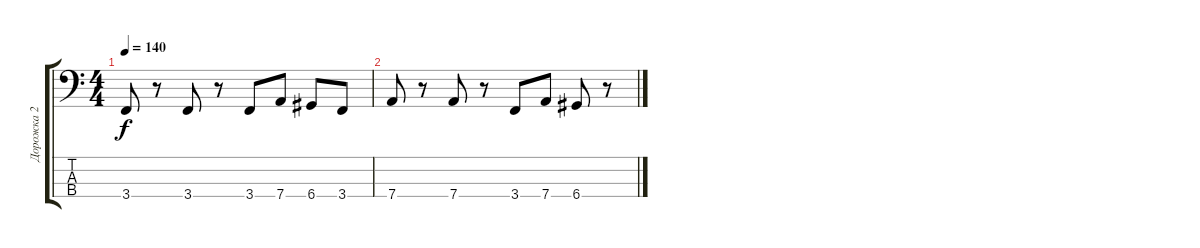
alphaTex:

\track ("Дорожка 2" "Дорожка 2") {instrument electricbasspick}
\staff {score tabs}
\tuning (G2 D2 A1 D1) {hide}
\ts (4 4)
\tempo 140
\clef f4
\ks c
3.4.8{dy f} r.8 3.4.8 r.8 3.4.8 7.4.8 6.4.8 3.4.8 |
7.4.8 r.8 7.4.8 r.8 3.4.8 7.4.8 6.4.8 r.8
